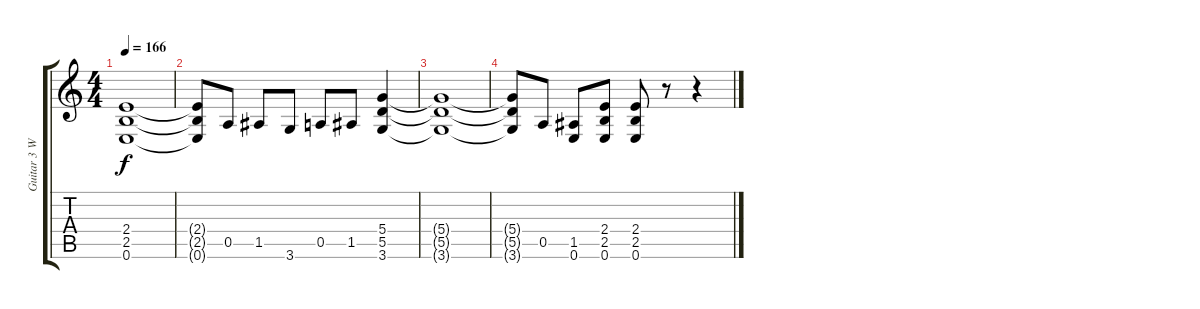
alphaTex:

\track ("Guitar 3 W/Talk Box" "Guitar 3 W") {instrument distortionguitar}
\staff {score tabs}
\tuning (E4 B3 G3 D3 A2 E2) {hide}
\ts (4 4)
\tempo 166
\clef g2
\ks c
(2.4{t} 2.5{t} 0.6{t}).1{dy f} |
(2.4{t} 2.5{t} 0.6{t}).8 0.5.8 1.5.8 3.6.8 0.5.8 1.5.8 (5.4 5.5 3.6).4 |
(5.4{t} 5.5{t} 3.6{t}).1 |
(5.4{t} 5.5{t} 3.6{t}).8 0.5.8 (1.5 0.6).8 (2.4 2.5 0.6).8 (2.4 2.5 0.6).8 r.8 r.4
